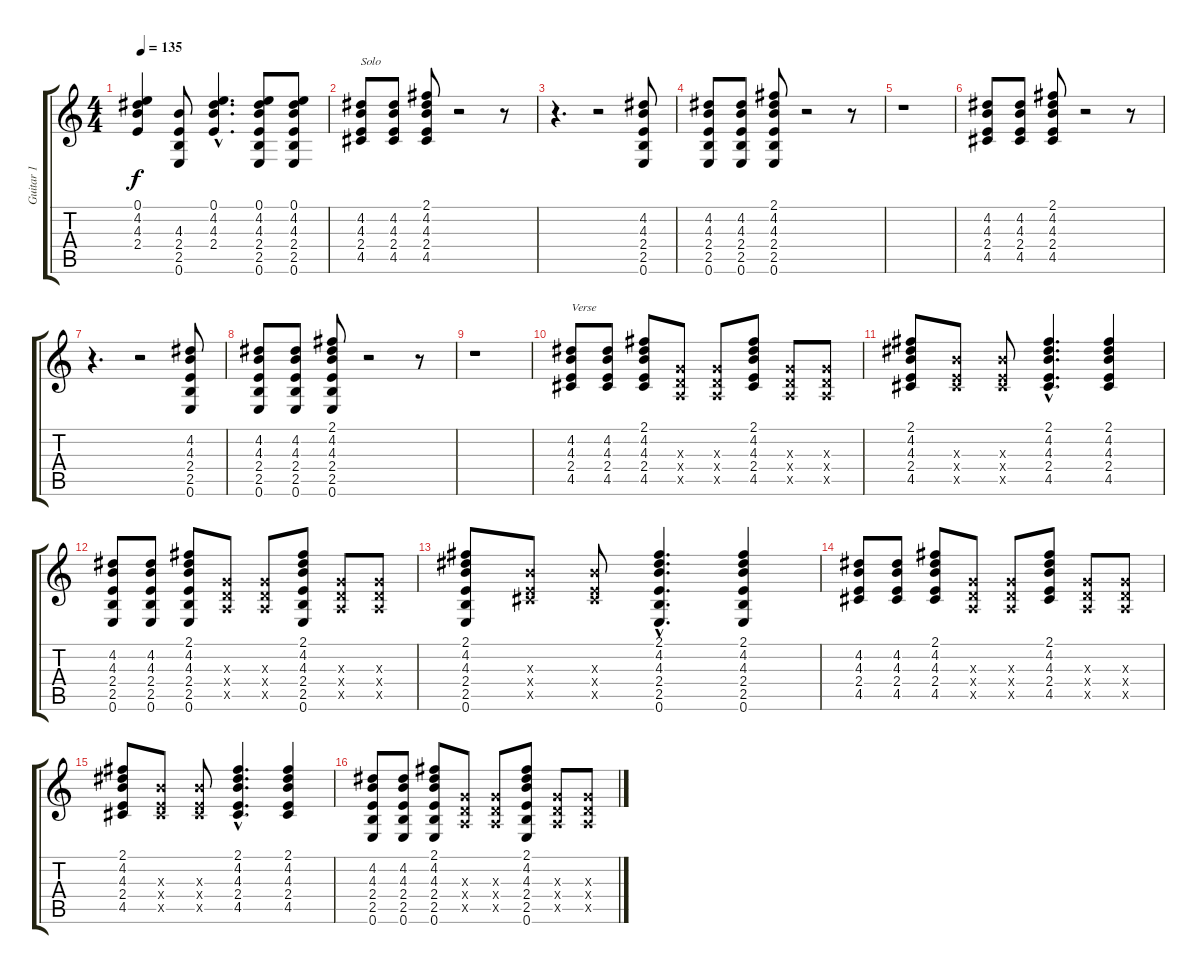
\track ("Guitar 1" "Guitar 1") {instrument overdrivenguitar}
\staff {score tabs}
\tuning (E4 B3 G3 D3 A2 E2) {hide}
\ts (4 4)
\tempo 135
\clef g2
\ks c
(0.1 4.2 4.3 2.4).4{dy f} (4.3 2.4 2.5 0.6).8 (0.1{hac} 4.2{hac} 4.3{hac} 2.4{hac}).4{d} (0.1 4.2 4.3 2.4 2.5 0.6).8 (0.1 4.2 4.3 2.4 2.5 0.6).8 |
(4.2 4.3 2.4 4.5).8{txt "Solo"} (4.2 4.3 2.4 4.5).8 (2.1 4.2 4.3 2.4 4.5).8 r.2 r.8 |
r.4{d} r.2 (4.2 4.3 2.4 2.5 0.6).8 |
(4.2 4.3 2.4 2.5 0.6).8 (4.2 4.3 2.4 2.5 0.6).8 (2.1 4.2 4.3 2.4 2.5 0.6).8 r.2 r.8 |
r.1 |
(4.2 4.3 2.4 4.5).8 (4.2 4.3 2.4 4.5).8 (2.1 4.2 4.3 2.4 4.5).8 r.2 r.8 |
r.4{d} r.2 (4.2 4.3 2.4 2.5 0.6).8 |
(4.2 4.3 2.4 2.5 0.6).8 (4.2 4.3 2.4 2.5 0.6).8 (2.1 4.2 4.3 2.4 2.5 0.6).8 r.2 r.8 |
r.1 |
(4.2 4.3 2.4 4.5).8{txt "Verse"} (4.2 4.3 2.4 4.5).8 (2.1 4.2 4.3 2.4 4.5).8 (0.3{x} 0.4{x} 0.5{x}).8 (0.3{x} 0.4{x} 0.5{x}).8 (2.1 4.2 4.3 2.4 4.5).8 (0.3{x} 0.4{x} 0.5{x}).8 (0.3{x} 0.4{x} 0.5{x}).8 |
(2.1 4.2 4.3 2.4 4.5).8 (4.3{x} 2.4{x} 4.5{x}).8 (4.3{x} 2.4{x} 4.5{x}).8 (2.1{hac} 4.2{hac} 4.3{hac} 2.4{hac} 4.5{hac}).4{d} (2.1 4.2 4.3 2.4 4.5).4 |
(4.2 4.3 2.4 2.5 0.6).8 (4.2 4.3 2.4 2.5 0.6).8 (2.1 4.2 4.3 2.4 2.5 0.6).8 (0.3{x} 0.4{x} 0.5{x}).8 (0.3{x} 0.4{x} 0.5{x}).8 (2.1 4.2 4.3 2.4 2.5 0.6).8 (0.3{x} 0.4{x} 0.5{x}).8 (0.3{x} 0.4{x} 0.5{x}).8 |
(2.1 4.2 4.3 2.4 2.5 0.6).8 (4.3{x} 2.4{x} 4.5{x}).8 (4.3{x} 2.4{x} 4.5{x}).8 (2.1{hac} 4.2{hac} 4.3{hac} 2.4{hac} 2.5{hac} 0.6{hac}).4{d} (2.1 4.2 4.3 2.4 2.5 0.6).4 |
(4.2 4.3 2.4 4.5).8 (4.2 4.3 2.4 4.5).8 (2.1 4.2 4.3 2.4 4.5).8 (0.3{x} 0.4{x} 0.5{x}).8 (0.3{x} 0.4{x} 0.5{x}).8 (2.1 4.2 4.3 2.4 4.5).8 (0.3{x} 0.4{x} 0.5{x}).8 (0.3{x} 0.4{x} 0.5{x}).8 |
(2.1 4.2 4.3 2.4 4.5).8 (4.3{x} 2.4{x} 4.5{x}).8 (4.3{x} 2.4{x} 4.5{x}).8 (2.1{hac} 4.2{hac} 4.3{hac} 2.4{hac} 4.5{hac}).4{d} (2.1 4.2 4.3 2.4 4.5).4 |
(4.2 4.3 2.4 2.5 0.6).8 (4.2 4.3 2.4 2.5 0.6).8 (2.1 4.2 4.3 2.4 2.5 0.6).8 (0.3{x} 0.4{x} 0.5{x}).8 (0.3{x} 0.4{x} 0.5{x}).8 (2.1 4.2 4.3 2.4 2.5 0.6).8 (0.3{x} 0.4{x} 0.5{x}).8 (0.3{x} 0.4{x} 0.5{x}).8
